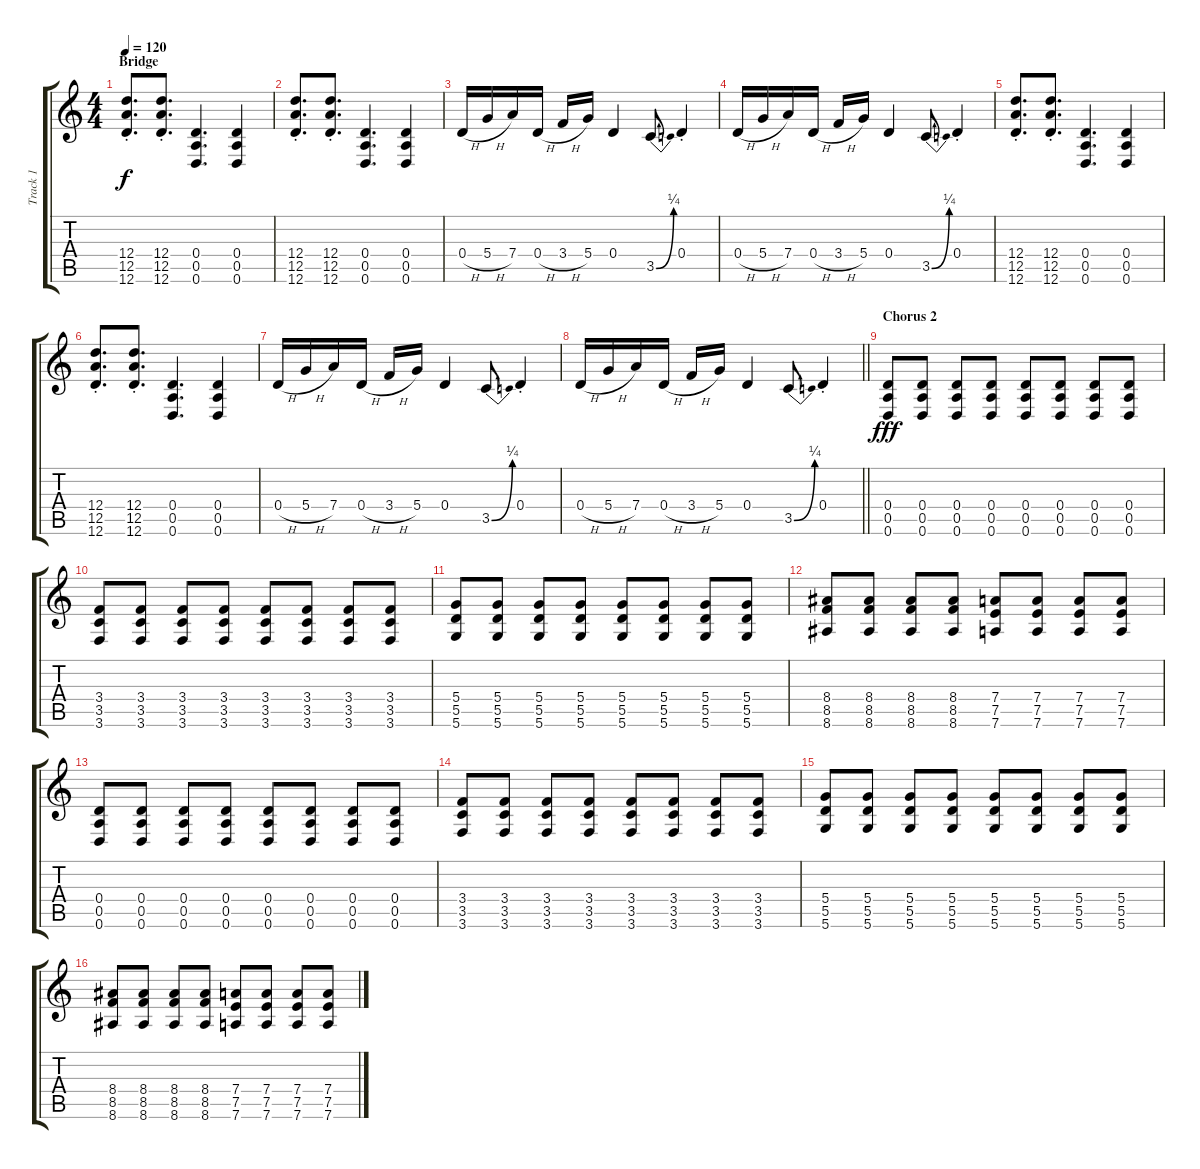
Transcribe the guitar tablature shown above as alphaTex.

\track ("Track 1" "Track 1") {instrument overdrivenguitar}
\staff {score tabs}
\tuning (E4 B3 G3 D3 A2 D2) {hide}
\ts (4 4)
\section ("" "Bridge")
\tempo 120
\clef g2
\ks c
(12.4{st} 12.5{st} 12.6{st}).8{d dy f} (12.4{st} 12.5{st} 12.6{st}).8{d} (0.4 0.5 0.6).4{d} (0.4 0.5 0.6).4 |
(12.4{st} 12.5{st} 12.6{st}).8{d} (12.4{st} 12.5{st} 12.6{st}).8{d} (0.4 0.5 0.6).4{d} (0.4 0.5 0.6).4 |
0.4{h}.16 5.4{h}.16 7.4.16 0.4{h}.16 3.4{h}.16 5.4.16 0.4.4 3.5{be (bend 0 0 60 1)}.8 0.4{st}.4 |
0.4{h}.16 5.4{h}.16 7.4.16 0.4{h}.16 3.4{h}.16 5.4.16 0.4.4 3.5{be (bend 0 0 60 1)}.8 0.4{st}.4 |
(12.4{st} 12.5{st} 12.6{st}).8{d} (12.4{st} 12.5{st} 12.6{st}).8{d} (0.4 0.5 0.6).4{d} (0.4 0.5 0.6).4 |
(12.4{st} 12.5{st} 12.6{st}).8{d} (12.4{st} 12.5{st} 12.6{st}).8{d} (0.4 0.5 0.6).4{d} (0.4 0.5 0.6).4 |
0.4{h}.16 5.4{h}.16 7.4.16 0.4{h}.16 3.4{h}.16 5.4.16 0.4.4 3.5{be (bend 0 0 60 1)}.8 0.4{st}.4 |
\barLineRight lightlight
0.4{h}.16 5.4{h}.16 7.4.16 0.4{h}.16 3.4{h}.16 5.4.16 0.4.4 3.5{be (bend 0 0 60 1)}.8 0.4{st}.4 |
\section ("" "Chorus 2")
(0.4 0.5 0.6).8{dy fff} (0.4 0.5 0.6).8 (0.4 0.5 0.6).8 (0.4 0.5 0.6).8 (0.4 0.5 0.6).8 (0.4 0.5 0.6).8 (0.4 0.5 0.6).8 (0.4 0.5 0.6).8 |
(3.4 3.5 3.6).8 (3.4 3.5 3.6).8 (3.4 3.5 3.6).8 (3.4 3.5 3.6).8 (3.4 3.5 3.6).8 (3.4 3.5 3.6).8 (3.4 3.5 3.6).8 (3.4 3.5 3.6).8 |
(5.4 5.5 5.6).8 (5.4 5.5 5.6).8 (5.4 5.5 5.6).8 (5.4 5.5 5.6).8 (5.4 5.5 5.6).8 (5.4 5.5 5.6).8 (5.4 5.5 5.6).8 (5.4 5.5 5.6).8 |
(8.4 8.5 8.6).8 (8.4 8.5 8.6).8 (8.4 8.5 8.6).8 (8.4 8.5 8.6).8 (7.4 7.5 7.6).8 (7.4 7.5 7.6).8 (7.4 7.5 7.6).8 (7.4 7.5 7.6).8 |
(0.4 0.5 0.6).8 (0.4 0.5 0.6).8 (0.4 0.5 0.6).8 (0.4 0.5 0.6).8 (0.4 0.5 0.6).8 (0.4 0.5 0.6).8 (0.4 0.5 0.6).8 (0.4 0.5 0.6).8 |
(3.4 3.5 3.6).8 (3.4 3.5 3.6).8 (3.4 3.5 3.6).8 (3.4 3.5 3.6).8 (3.4 3.5 3.6).8 (3.4 3.5 3.6).8 (3.4 3.5 3.6).8 (3.4 3.5 3.6).8 |
(5.4 5.5 5.6).8 (5.4 5.5 5.6).8 (5.4 5.5 5.6).8 (5.4 5.5 5.6).8 (5.4 5.5 5.6).8 (5.4 5.5 5.6).8 (5.4 5.5 5.6).8 (5.4 5.5 5.6).8 |
(8.4 8.5 8.6).8 (8.4 8.5 8.6).8 (8.4 8.5 8.6).8 (8.4 8.5 8.6).8 (7.4 7.5 7.6).8 (7.4 7.5 7.6).8 (7.4 7.5 7.6).8 (7.4 7.5 7.6).8
